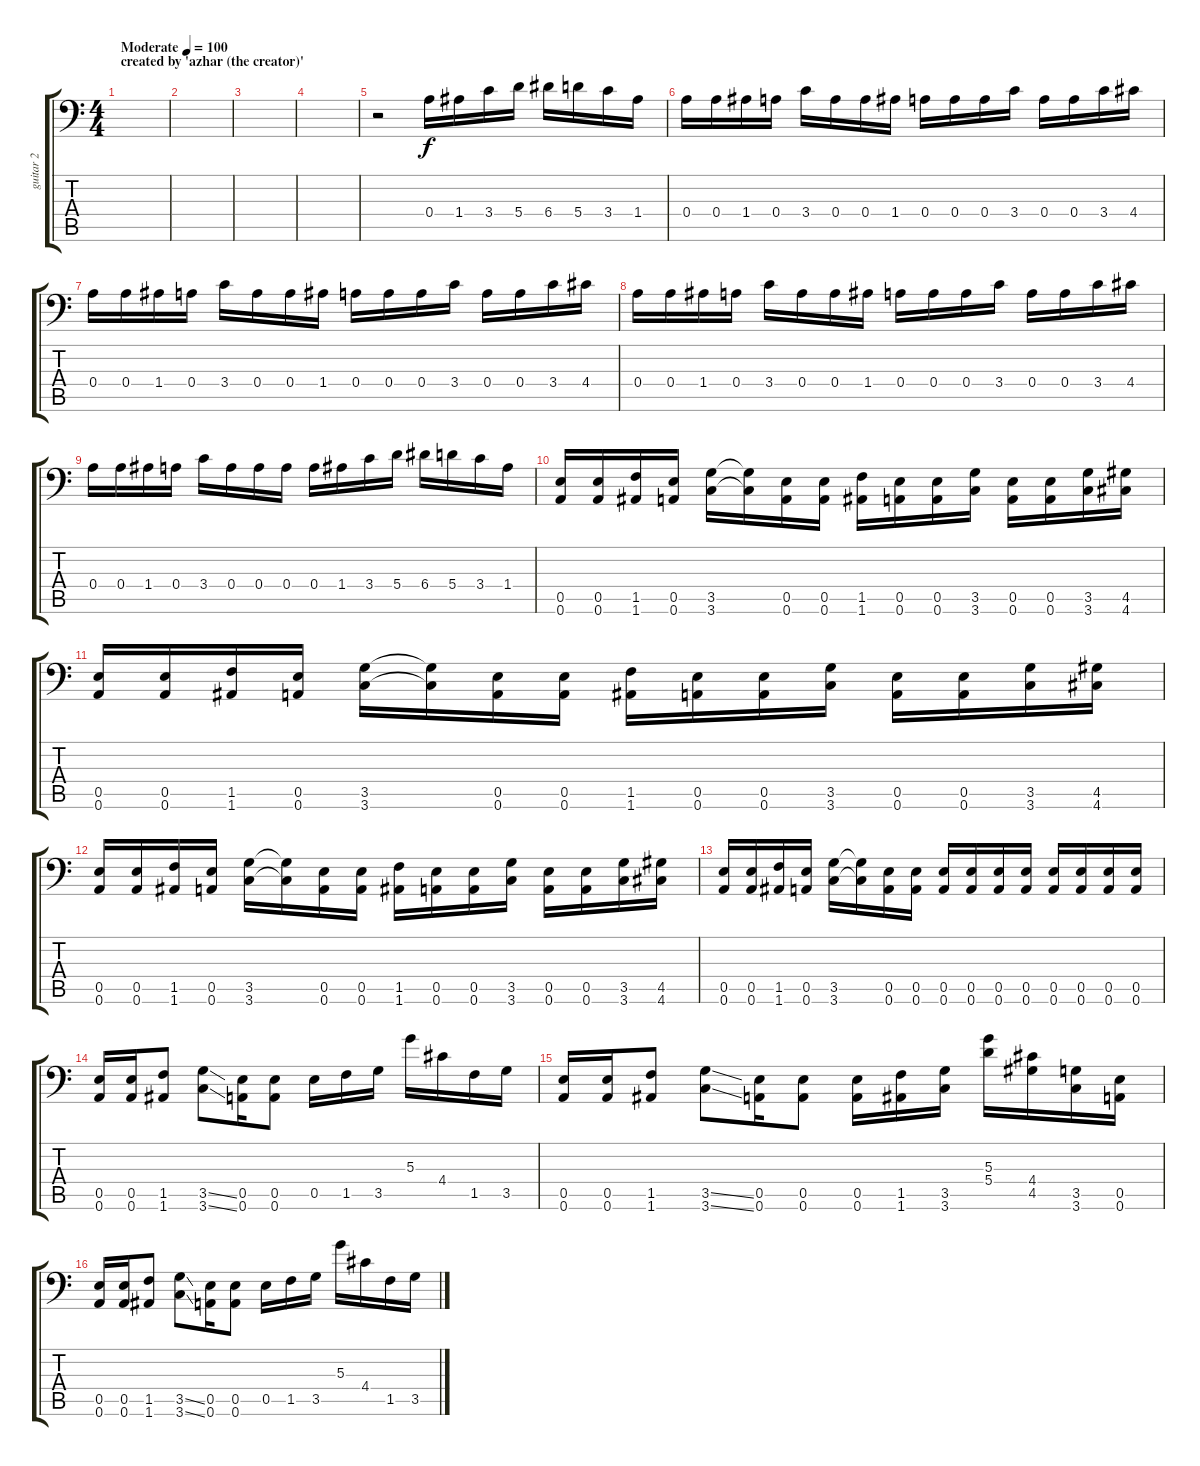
\track ("guitar 2" "guitar 2") {instrument distortionguitar}
\staff {score tabs}
\tuning (B3 Gb3 D3 A2 E2 A1) {hide}
\ts (4 4)
\section ("" "created by 'azhar (the creator)'")
\tempo (100 "Moderate")
\clef f4
\ks c
|
|
|
|
r.2 0.4.16 1.4.16 3.4.16 5.4.16 6.4.16 5.4.16 3.4.16 1.4.16 |
0.4.16 0.4.16 1.4.16 0.4.16 3.4.16 0.4.16 0.4.16 1.4.16 0.4.16 0.4.16 0.4.16 3.4.16 0.4.16 0.4.16 3.4.16 4.4.16 |
0.4.16 0.4.16 1.4.16 0.4.16 3.4.16 0.4.16 0.4.16 1.4.16 0.4.16 0.4.16 0.4.16 3.4.16 0.4.16 0.4.16 3.4.16 4.4.16 |
0.4.16 0.4.16 1.4.16 0.4.16 3.4.16 0.4.16 0.4.16 1.4.16 0.4.16 0.4.16 0.4.16 3.4.16 0.4.16 0.4.16 3.4.16 4.4.16 |
0.4.16 0.4.16 1.4.16 0.4.16 3.4.16 0.4.16 0.4.16 0.4.16 0.4.16 1.4.16 3.4.16 5.4.16 6.4.16 5.4.16 3.4.16 1.4.16 |
(0.5 0.6).16 (0.5 0.6).16 (1.5 1.6).16 (0.5 0.6).16 (3.5 3.6).16 (3.5{t} 3.6{t}).16 (0.5 0.6).16 (0.5 0.6).16 (1.5 1.6).16 (0.5 0.6).16 (0.5 0.6).16 (3.5 3.6).16 (0.5 0.6).16 (0.5 0.6).16 (3.5 3.6).16 (4.5 4.6).16 |
(0.5 0.6).16 (0.5 0.6).16 (1.5 1.6).16 (0.5 0.6).16 (3.5 3.6).16 (3.5{t} 3.6{t}).16 (0.5 0.6).16 (0.5 0.6).16 (1.5 1.6).16 (0.5 0.6).16 (0.5 0.6).16 (3.5 3.6).16 (0.5 0.6).16 (0.5 0.6).16 (3.5 3.6).16 (4.5 4.6).16 |
(0.5 0.6).16 (0.5 0.6).16 (1.5 1.6).16 (0.5 0.6).16 (3.5 3.6).16 (3.5{t} 3.6{t}).16 (0.5 0.6).16 (0.5 0.6).16 (1.5 1.6).16 (0.5 0.6).16 (0.5 0.6).16 (3.5 3.6).16 (0.5 0.6).16 (0.5 0.6).16 (3.5 3.6).16 (4.5 4.6).16 |
(0.5 0.6).16 (0.5 0.6).16 (1.5 1.6).16 (0.5 0.6).16 (3.5 3.6).16 (3.5{t} 3.6{t}).16 (0.5 0.6).16 (0.5 0.6).16 (0.5 0.6).16 (0.5 0.6).16 (0.5 0.6).16 (0.5 0.6).16 (0.5 0.6).16 (0.5 0.6).16 (0.5 0.6).16 (0.5 0.6).16 |
(0.5 0.6).16 (0.5 0.6).16 (1.5 1.6).8 (3.5{ss} 3.6{ss}).8 (0.5 0.6).16 (0.5 0.6).8 0.5.16 1.5.16 3.5.16 5.3.16 4.4.16 1.5.16 3.5.16 |
(0.5 0.6).16 (0.5 0.6).16 (1.5 1.6).8 (3.5{ss} 3.6{ss}).8 (0.5 0.6).16 (0.5 0.6).8 (0.5 0.6).16 (1.5 1.6).16 (3.5 3.6).16 (5.3 5.4).16 (4.4 4.5).16 (3.5 3.6).16 (0.5 0.6).16 |
(0.5 0.6).16 (0.5 0.6).16 (1.5 1.6).8 (3.5{ss} 3.6{ss}).8 (0.5 0.6).16 (0.5 0.6).8 0.5.16 1.5.16 3.5.16 5.3.16 4.4.16 1.5.16 3.5.16
